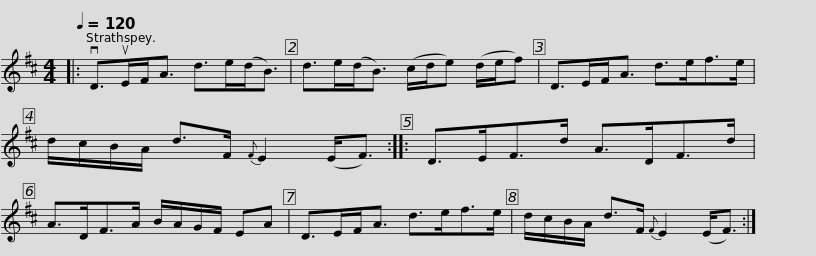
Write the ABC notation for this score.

X:1
L:1/8
Q:1/4=120
M:4/4
I:linebreak $
K:D
V:1 treble
V:1
|: vD>uEF<A d>e(d<B) | d>e(d<B) (c/d/e) (d/e/f) | D>EF<A d>ef>e | d/c/B/A/ d>F{F} E2 (E<F) ::$ D>EF>d A>DF>d | %5
 A>DF>A B/A/G/F/ EA | D>EF<A d>ef>e | d/c/B/A/ d>F{F} E2 (E<F) :| %8
